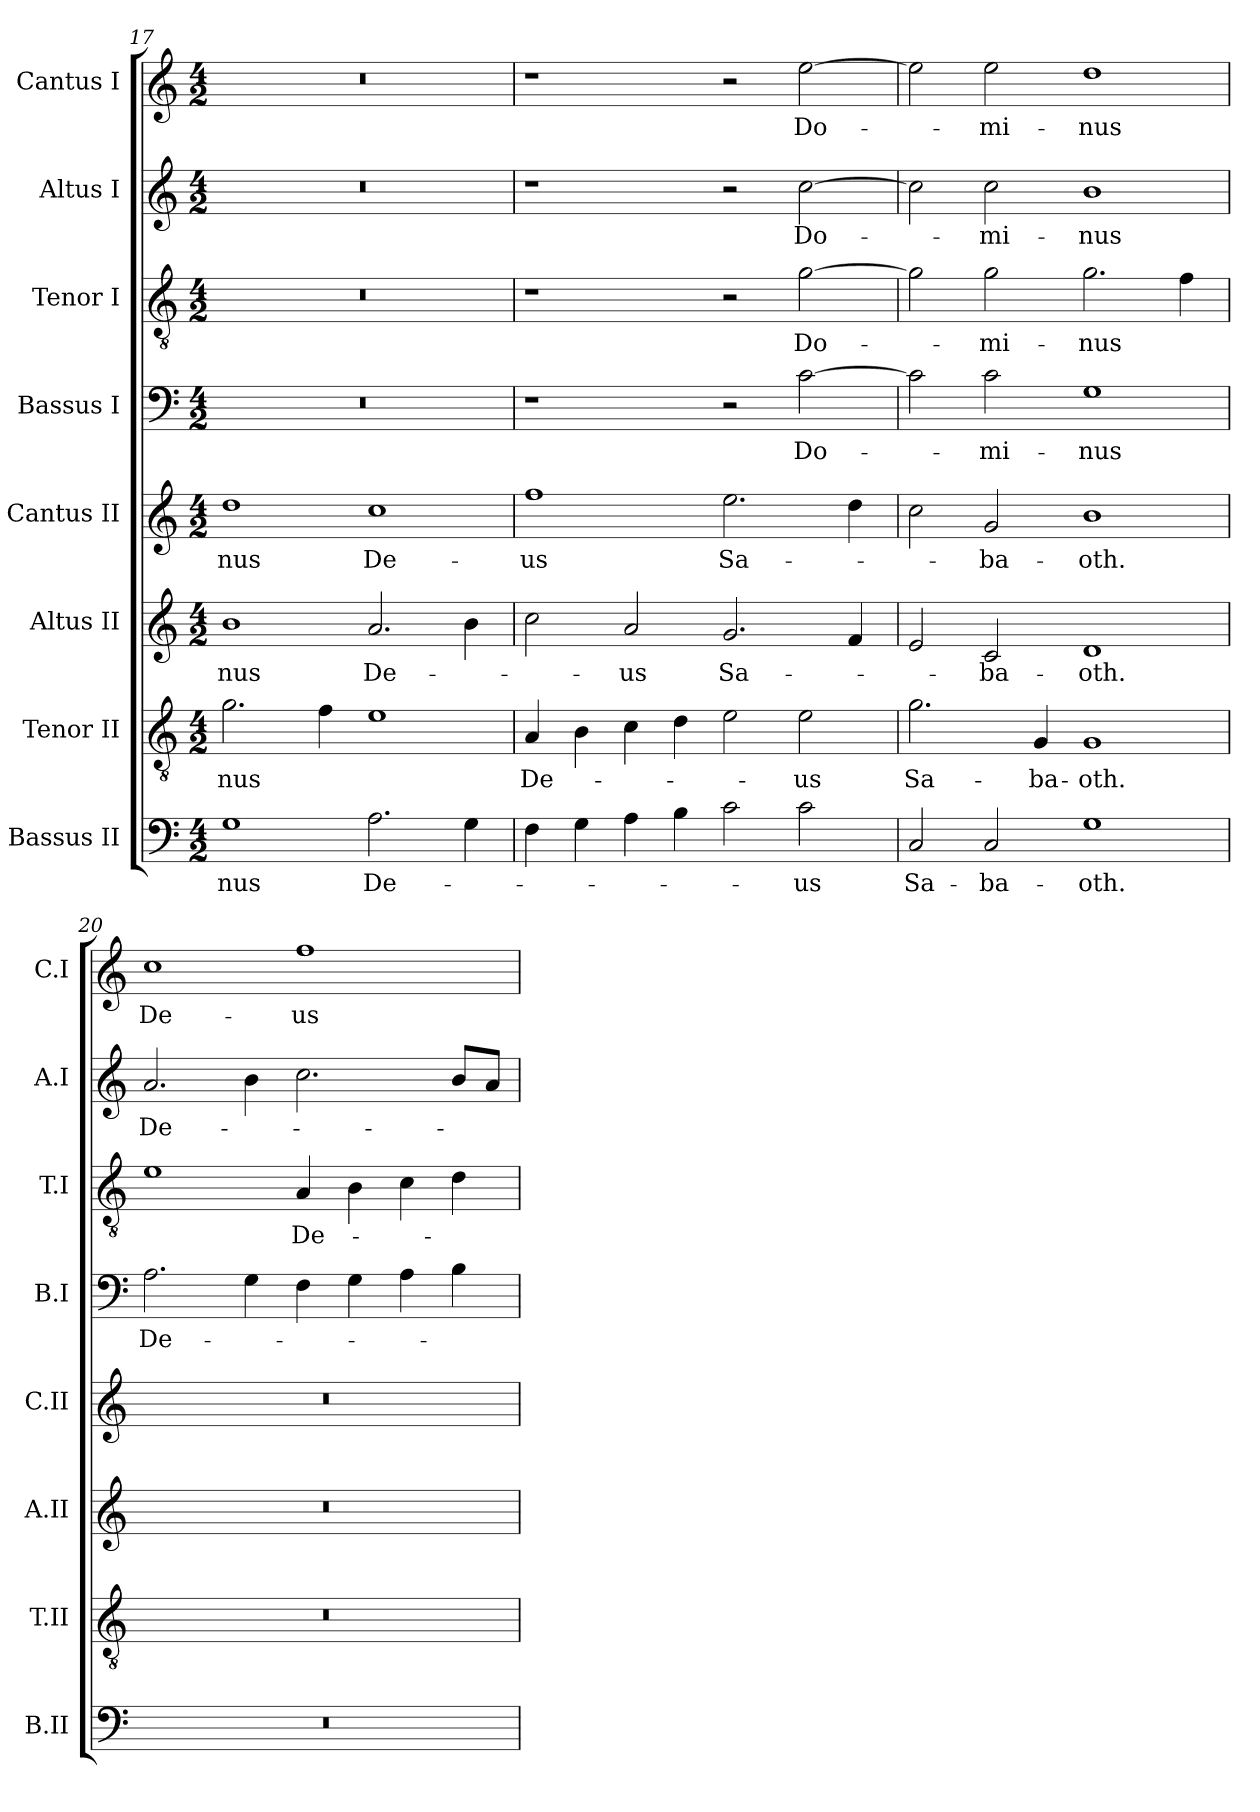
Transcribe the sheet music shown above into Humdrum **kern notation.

**kern	**text	**kern	**text	**kern	**text	**kern	**text	**kern	**text	**kern	**text	**kern	**text	**kern	**text
*part8	*part8	*part7	*part7	*part6	*part6	*part5	*part5	*part4	*part4	*part3	*part3	*part2	*part2	*part1	*part1
*staff8	*staff8	*staff7	*staff7	*staff6	*staff6	*staff5	*staff5	*staff4	*staff4	*staff3	*staff3	*staff2	*staff2	*staff1	*staff1
*I"Bassus II	*	*I"Tenor II	*	*I"Altus II	*	*I"Cantus II	*	*I"Bassus I	*	*I"Tenor I	*	*I"Altus I	*	*I"Cantus I	*
*I'B.II	*	*I'T.II	*	*I'A.II	*	*I'C.II	*	*I'B.I	*	*I'T.I	*	*I'A.I	*	*I'C.I	*
*clefF4	*	*clefGv2	*	*clefG2	*	*clefG2	*	*clefF4	*	*clefGv2	*	*clefG2	*	*clefG2	*
*	*	*ITrd7c12	*	*	*	*	*	*	*	*ITrd7c12	*	*	*	*	*
*k[]	*	*k[]	*	*k[]	*	*k[]	*	*k[]	*	*k[]	*	*k[]	*	*k[]	*
*C:	*	*C:	*	*C:	*	*C:	*	*C:	*	*C:	*	*C:	*	*C:	*
*M4/2	*	*M4/2	*	*M4/2	*	*M4/2	*	*M4/2	*	*M4/2	*	*M4/2	*	*M4/2	*
=17	=17	=17	=17	=17	=17	=17	=17	=17	=17	=17	=17	=17	=17	=17	=17
1G\	-nus	2.G\	-nus	1b\	-nus	1dd\	-nus	0r	.	0r	.	0r	.	0r	.
.	.	4F\	.	.	.	.	.	.	.	.	.	.	.	.	.
2.A\	De-	1E\	.	2.a/	De-	1cc\	De-	.	.	.	.	.	.	.	.
4G\	.	.	.	4b\	.	.	.	.	.	.	.	.	.	.	.
=18	=18	=18	=18	=18	=18	=18	=18	=18	=18	=18	=18	=18	=18	=18	=18
4F\	.	4AA/	De-	2cc\	.	1ff\	-us	1r	.	1r	.	1r	.	1r	.
4G\	.	4BB\	.	.	.	.	.	.	.	.	.	.	.	.	.
4A\	.	4C\	.	2a/	-us	.	.	.	.	.	.	.	.	.	.
4B\	.	4D\	.	.	.	.	.	.	.	.	.	.	.	.	.
2c\	.	2E\	.	2.g/	Sa-	2.ee\	Sa-	2r	.	2r	.	2r	.	2r	.
2c\	-us	2E\	-us	.	.	.	.	[2c\	Do-	[2G\	Do-	[2cc\	Do-	[2ee\	Do-
.	.	.	.	4f/	.	4dd\	.	.	.	.	.	.	.	.	.
=19	=19	=19	=19	=19	=19	=19	=19	=19	=19	=19	=19	=19	=19	=19	=19
2C/	Sa-	2.G\	Sa-	2e/	.	2cc\	.	2c\]	.	2G\]	.	2cc\]	.	2ee\]	.
2C/	-ba-	.	.	2c/	-ba-	2g/	-ba-	2c\	-mi-	2G\	-mi-	2cc\	-mi-	2ee\	-mi-
.	.	4GG/	-ba-	.	.	.	.	.	.	.	.	.	.	.	.
1G\	-oth.	1GG/	-oth.	1d/	-oth.	1b\	-oth.	1G\	-nus	2.G\	-nus	1b\	-nus	1dd\	-nus
.	.	.	.	.	.	.	.	.	.	4F\	.	.	.	.	.
=20	=20	=20	=20	=20	=20	=20	=20	=20	=20	=20	=20	=20	=20	=20	=20
0r	.	0r	.	0r	.	0r	.	2.A\	De-	1E\	.	2.a/	De-	1cc\	De-
.	.	.	.	.	.	.	.	4G\	.	.	.	4b\	.	.	.
.	.	.	.	.	.	.	.	4F\	.	4AA/	De-	2.cc\	.	1ff\	-us
.	.	.	.	.	.	.	.	4G\	.	4BB\	.	.	.	.	.
.	.	.	.	.	.	.	.	4A\	.	4C\	.	.	.	.	.
.	.	.	.	.	.	.	.	4B\	.	4D\	.	8b/L	.	.	.
.	.	.	.	.	.	.	.	.	.	.	.	8a/J	.	.	.
=	=	=	=	=	=	=	=	=	=	=	=	=	=	=	=
*-	*-	*-	*-	*-	*-	*-	*-	*-	*-	*-	*-	*-	*-	*-	*-
